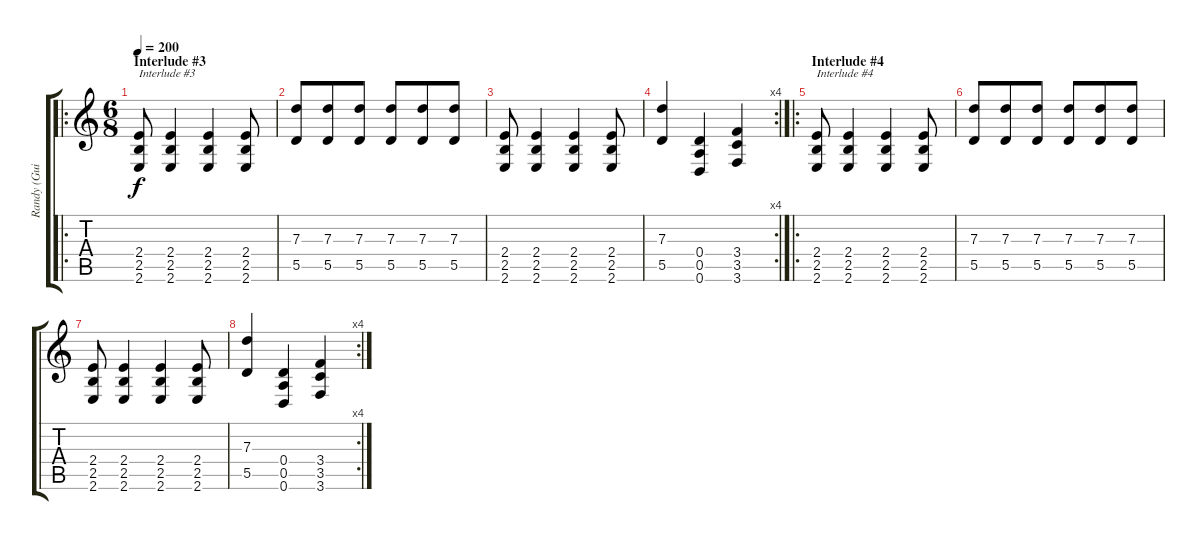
\track ("Randy (Guitar + Lyrics)" "Randy (Gui") {instrument distortionguitar}
\staff {score tabs}
\tuning (E4 B3 G3 D3 A2 D2) {hide}
\ro
\ts (6 8)
\section ("" "Interlude #3")
\tempo 200
\clef g2
\ks c
(2.4 2.5 2.6).8{txt "Interlude #3" dy f} (2.4 2.5 2.6).4 (2.4 2.5 2.6).4 (2.4 2.5 2.6).8 |
(7.3 5.5).8 (7.3 5.5).8 (7.3 5.5).8 (7.3 5.5).8 (7.3 5.5).8 (7.3 5.5).8 |
(2.4 2.5 2.6).8 (2.4 2.5 2.6).4 (2.4 2.5 2.6).4 (2.4 2.5 2.6).8 |
\rc 4
(7.3 5.5).4 (0.4 0.5 0.6).4 (3.4 3.5 3.6).4 |
\ro
\section ("" "Interlude #4")
(2.4 2.5 2.6).8{txt "Interlude #4"} (2.4 2.5 2.6).4 (2.4 2.5 2.6).4 (2.4 2.5 2.6).8 |
(7.3 5.5).8 (7.3 5.5).8 (7.3 5.5).8 (7.3 5.5).8 (7.3 5.5).8 (7.3 5.5).8 |
(2.4 2.5 2.6).8 (2.4 2.5 2.6).4 (2.4 2.5 2.6).4 (2.4 2.5 2.6).8 |
\rc 4
(7.3 5.5).4 (0.4 0.5 0.6).4 (3.4 3.5 3.6).4
